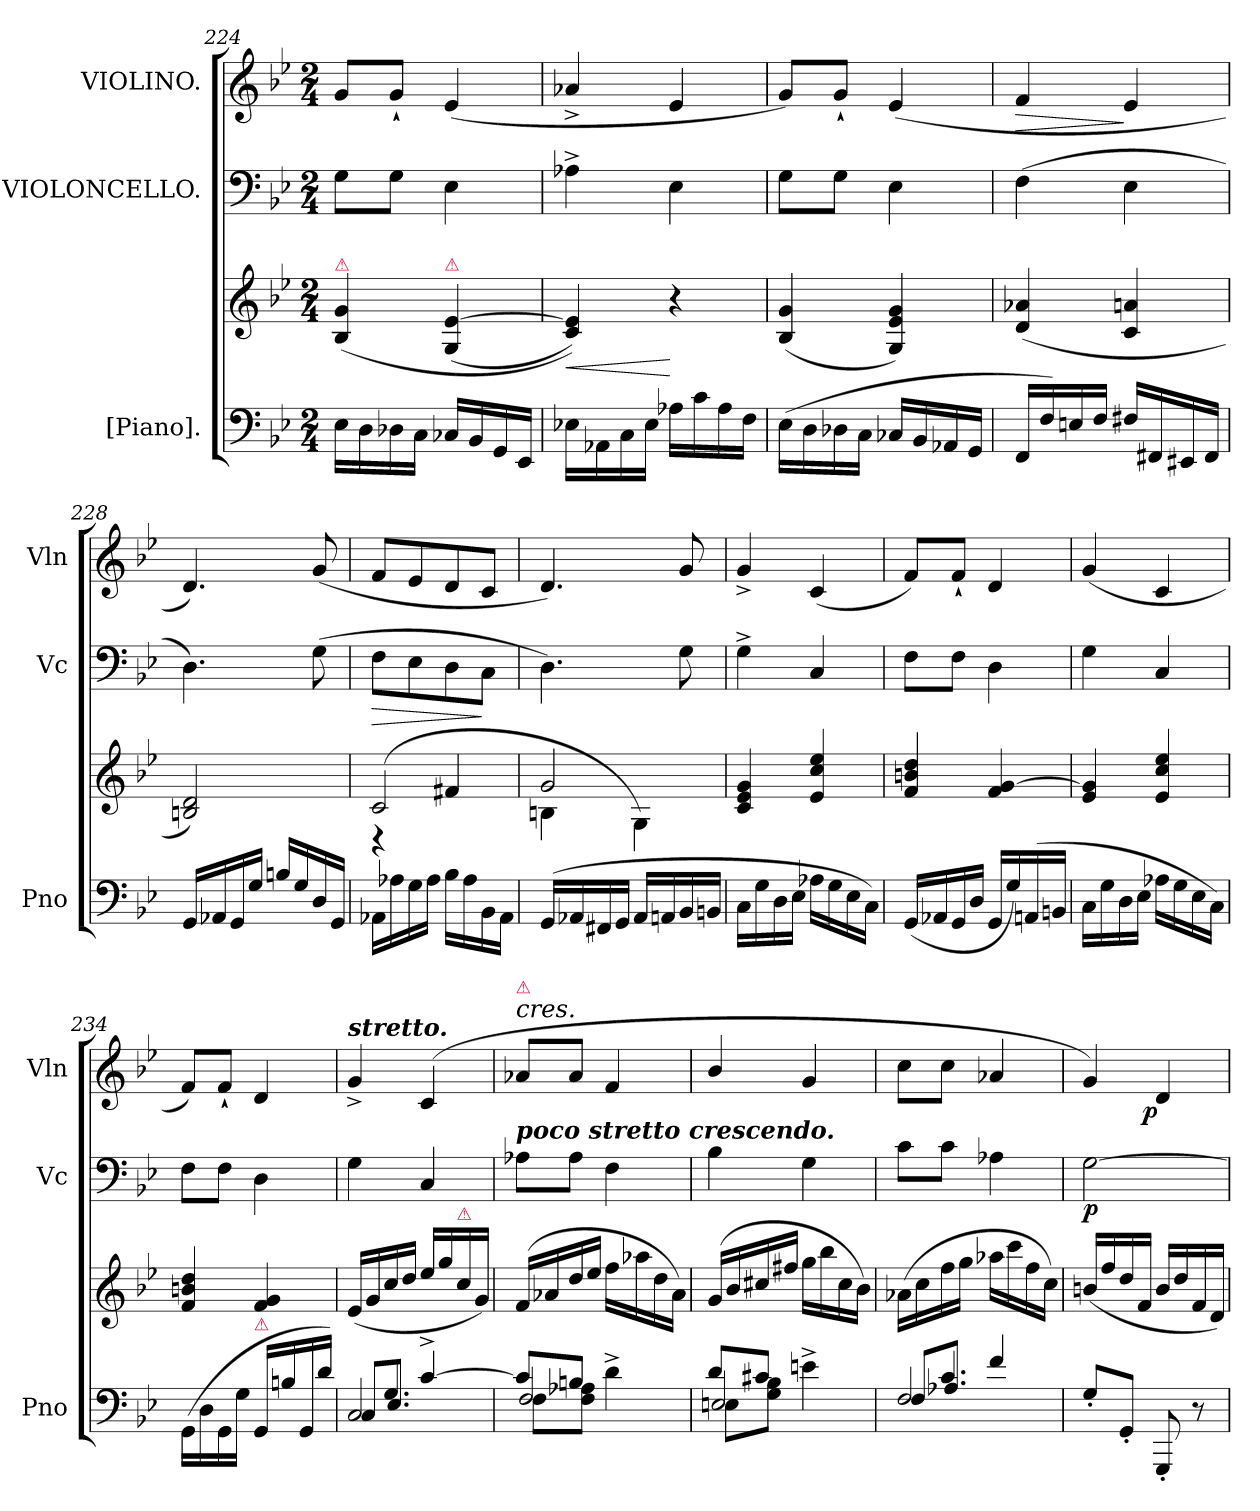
**kern	**kern	**dynam	**kern	**dynam	**kern	**dynam
*part3	*part3	*part3	*part2	*part2	*part1	*part1
*staff4	*staff3	*staff3/4	*staff2	*staff2	*staff1	*staff1
*I"[Piano].	*	*	*I"VIOLONCELLO.	*	*I"VIOLINO.	*
*I'Pno	*	*	*I'Vc	*	*I'Vln	*
*clefF4	*clefG2	*	*clefF4	*	*clefG2	*
*k[b-e-]	*k[b-e-]	*	*k[b-e-]	*	*k[b-e-]	*
*g:	*g:	*	*g:	*	*g:	*
*M2/4	*M2/4	*	*M2/4	*	*M2/4	*
=224	=224	=224	=224	=224	=224	=224
!	!LO:TX:a:color=crimson:t=⚠	!	!	!	!	!
16E-LL	(>4B- 4g	.	8GL	.	8gL	.
16D	.	.	.	.	.	.
16D-X	.	.	8GJ	.	8g`<J	.
16CJJ	.	.	.	.	.	.
!	!LO:TX:a:color=crimson:t=⚠	!	!	!	!	!
16C-X/LL	(<4G/ [4e-/	.	4E-	.	(<4e-	.
16BB-	.	.	.	.	.	.
16GG	.	.	.	.	.	.
16EE-JJ	.	.	.	.	.	.
=225	=225	=225	=225	=225	=225	=225
!	!	!LO:HP:b	!	!	!	!
16E-X\LL	4c 4e-]))	<	4A-X^<	.	4a-X^<	.
16AA-X	.	.	.	.	.	.
16C	.	.	.	.	.	.
16E-JJ	.	.	.	.	.	.
16A-X\LL	4r	[	4E-	.	4e-	.
16c	.	.	.	.	.	.
16A-	.	.	.	.	.	.
16FJJ	.	.	.	.	.	.
=226	=226	=226	=226	=226	=226	=226
(>16E-LL	(>4B- 4g	.	8GL	.	8gL)	.
16D	.	.	.	.	.	.
16D-X	.	.	8GJ	.	8g`<J	.
16CJJ	.	.	.	.	.	.
16C-X/LL	4G 4e- 4g)	.	4E-	.	(<4e-	.
16BB-	.	.	.	.	.	.
16AA-X	.	.	.	.	.	.
16GGJJ	.	.	.	.	.	.
=227	=227	=227	=227	=227	=227	=227
!	!	!	!	!	!	!LO:HP:b
16FFLL	(>4d 4a-X	.	(>4F	.	4f	>
16F)	.	.	.	.	.	.
16En	.	.	.	.	.	.
16FJJ	.	.	.	.	.	.
16F#X/LL	4c 4an	.	4E-	.	4e-	]
16FF#X	.	.	.	.	.	.
16EE#X	.	.	.	.	.	.
16FF#JJ	.	.	.	.	.	.
=228	=228	=228	=228	=228	=228	=228
16GGLL	2Bn 2d)	.	4.D)	.	4.d)	.
16AA-X	.	.	.	.	.	.
16GG	.	.	.	.	.	.
16GJJ	.	.	.	.	.	.
16Bn/LL	.	.	.	.	.	.
16G	.	.	.	.	.	.
16D	.	.	(>8G	.	(<8g	.
16GGJJ	.	.	.	.	.	.
=229	=229	=229	=229	=229	=229	=229
*	*^	*	*	*	*	*
!	!	!	!	!	!LO:HP:b	!	!
16AA-X\LL	(>2c	4rD	.	8FL	>	8fL	.
16A-X	.	.	.	.	.	.	.
16G	.	.	.	8E-	.	8e-	.
16A-JJ	.	.	.	.	.	.	.
16B-\LL	.	4f#X/	.	8D	.	8d	.
16A-	.	.	.	.	.	.	.
16BB-	.	.	.	8CJ	]	8cJ	.
16AA-JJ	.	.	.	.	.	.	.
=230	=230	=230	=230	=230	=230	=230	=230
(>16GGLL	2g	4Bn	.	4.D)	.	4.d)	.
16AA-X	.	.	.	.	.	.	.
16FF#X	.	.	.	.	.	.	.
16GGJJ	.	.	.	.	.	.	.
16AA-LL	.	4G)	.	.	.	.	.
16AAn	.	.	.	.	.	.	.
16BB-	.	.	.	8G	.	8g	.
16BBnJJ	.	.	.	.	.	.	.
*	*v	*v	*	*	*	*	*
=231	=231	=231	=231	=231	=231	=231
16CLL	4c 4e- 4g	.	4G^<	.	4g^<	.
16G	.	.	.	.	.	.
16D	.	.	.	.	.	.
16E-JJ	.	.	.	.	.	.
16A-XLL	4e- 4cc 4ee-	.	4C	.	(<4c	.
16G	.	.	.	.	.	.
16E-	.	.	.	.	.	.
16CJJ)	.	.	.	.	.	.
=232	=232	=232	=232	=232	=232	=232
(<16GGLL	4f 4bn 4dd	.	8FL	.	8fL)	.
16AA-X	.	.	.	.	.	.
16GG	.	.	8FJ	.	8f`<J	.
16DJJ	.	.	.	.	.	.
16GGLL	4f [4g	.	4D	.	4d	.
16G)	.	.	.	.	.	.
(>16AAn	.	.	.	.	.	.
16BBnJJ	.	.	.	.	.	.
=233	=233	=233	=233	=233	=233	=233
16CLL	4e- 4g]	.	4G	.	(<4g	.
16G	.	.	.	.	.	.
16D	.	.	.	.	.	.
16E-JJ	.	.	.	.	.	.
16A-XLL	4e- 4cc 4ee-	.	4C	.	4c	.
16G	.	.	.	.	.	.
16E-	.	.	.	.	.	.
16CJJ)	.	.	.	.	.	.
=234	=234	=234	=234	=234	=234	=234
(16GG\LL	4f 4bn 4dd	.	8FL	.	8fL)	.
16D	.	.	.	.	.	.
16GG	.	.	8FJ	.	8f`<J	.
16GJJ	.	.	.	.	.	.
!LO:TX:a:B:color=crimson:t=⚠	!	!	!	!	!	!
16GG/LL	4f 4g	.	4D	.	4d	.
16Bn\	.	.	.	.	.	.
16GG/	.	.	.	.	.	.
16d\JJ)	.	.	.	.	.	.
=235	=235	=235	=235	=235	=235	=235
*^	*	*	*	*	*	*
*	*^	*	*	*	*	*	*
!	!	!	!	!	!	!	!LO:TX:a:Bi:t=stretto.	!
8rgyy	2C/	8CL	(<16e-LL	.	4G	.	4g^<	.
.	.	.	16g	.	.	.	.	.
!	!	!LO:N:vis=8.	!	!	!	!	!	!
4.G	.	8E-J	16cc	.	.	.	.	.
.	.	.	16ddJJ	.	.	.	.	.
.	.	[4c^<	16ee-/LL	.	4C	.	(<4c	.
.	.	.	16gg	.	.	.	.	.
!	!	!	!LO:TX:a:B:color=crimson:t=⚠	!	!	!	!	!
.	.	.	16cc	.	.	.	.	.
.	.	.	16gJJ)	.	.	.	.	.
=236	=236	=236	=236	=236	=236	=236	=236	=236
!	!	!	!	!	!	!	!LO:TX:a:i:t=cres.	!
!	!	!	!	!	!	!	!LO:TX:a:color=crimson:t=⚠	!
!	!	!	!	!	!LO:TX:a:Bi:t=poco stretto crescendo.	!	!	!
8c/L]	2F/	8F\L	(>16f/LL	.	8A-XL	.	8a-XL	.
.	.	.	16a-X	.	.	.	.	.
8Bn/J	.	8F 8A-XJ	16dd	.	8A-J	.	8a-J	.
.	.	.	16ee-JJ	.	.	.	.	.
4rEEyy	.	4d^>\	16ff\LL	.	4F	.	4f	.
.	.	.	16aa-X	.	.	.	.	.
.	.	.	16dd	.	.	.	.	.
.	.	.	16a-JJ)	.	.	.	.	.
=237	=237	=237	=237	=237	=237	=237	=237	=237
8dL	2En/	8E\L	(>16g/LL	.	4B-	.	4b-/	.
.	.	.	16b-	.	.	.	.	.
8c#XJ	.	8G\ 8B-\J	16cc#X	.	.	.	.	.
.	.	.	16ff#XJJ	.	.	.	.	.
4en^<\	.	4rGGyy	16gg\LL	.	4G	.	4g	.
.	.	.	16bb-	.	.	.	.	.
.	.	.	16cc#	.	.	.	.	.
.	.	.	16b-JJ)	.	.	.	.	.
=238	=238	=238	=238	=238	=238	=238	=238	=238
8reyy	2F/	8FL	(>16a-X\LL	.	8cL	.	8ccL	.
.	.	.	16cc	.	.	.	.	.
!	!	!LO:N:vis=8.	!	!	!	!	!	!
4.c	.	8A-XJ	16ff	.	8cJ	.	8ccJ	.
.	.	.	16ggJJ	.	.	.	.	.
.	.	4f	16aa-X\LL	.	4A-X	.	4a-X	.
.	.	.	16ccc	.	.	.	.	.
.	.	.	16ff	.	.	.	.	.
.	.	.	16ccJJ)	.	.	.	.	.
*v	*v	*v	*	*	*	*	*	*
=239	=239	=239	=239	=239	=239	=239
!	!	!	!	!LO:DY:b	!	!
8G'L	(<16bn/LL	.	[2G	p	4g)	.
.	16ff	.	.	.	.	.
8GG'J	16dd	.	.	.	.	.
.	16fJJ	.	.	.	.	.
!	!	!	!	!	!	!LO:DY:rj
8GGG'	16bLL	.	.	.	4d	p
.	16dd	.	.	.	.	.
8r	16f	.	.	.	.	.
.	16dJJ)	.	.	.	.	.
=	=	=	=	=	=	=
*-	*-	*-	*-	*-	*-	*-
